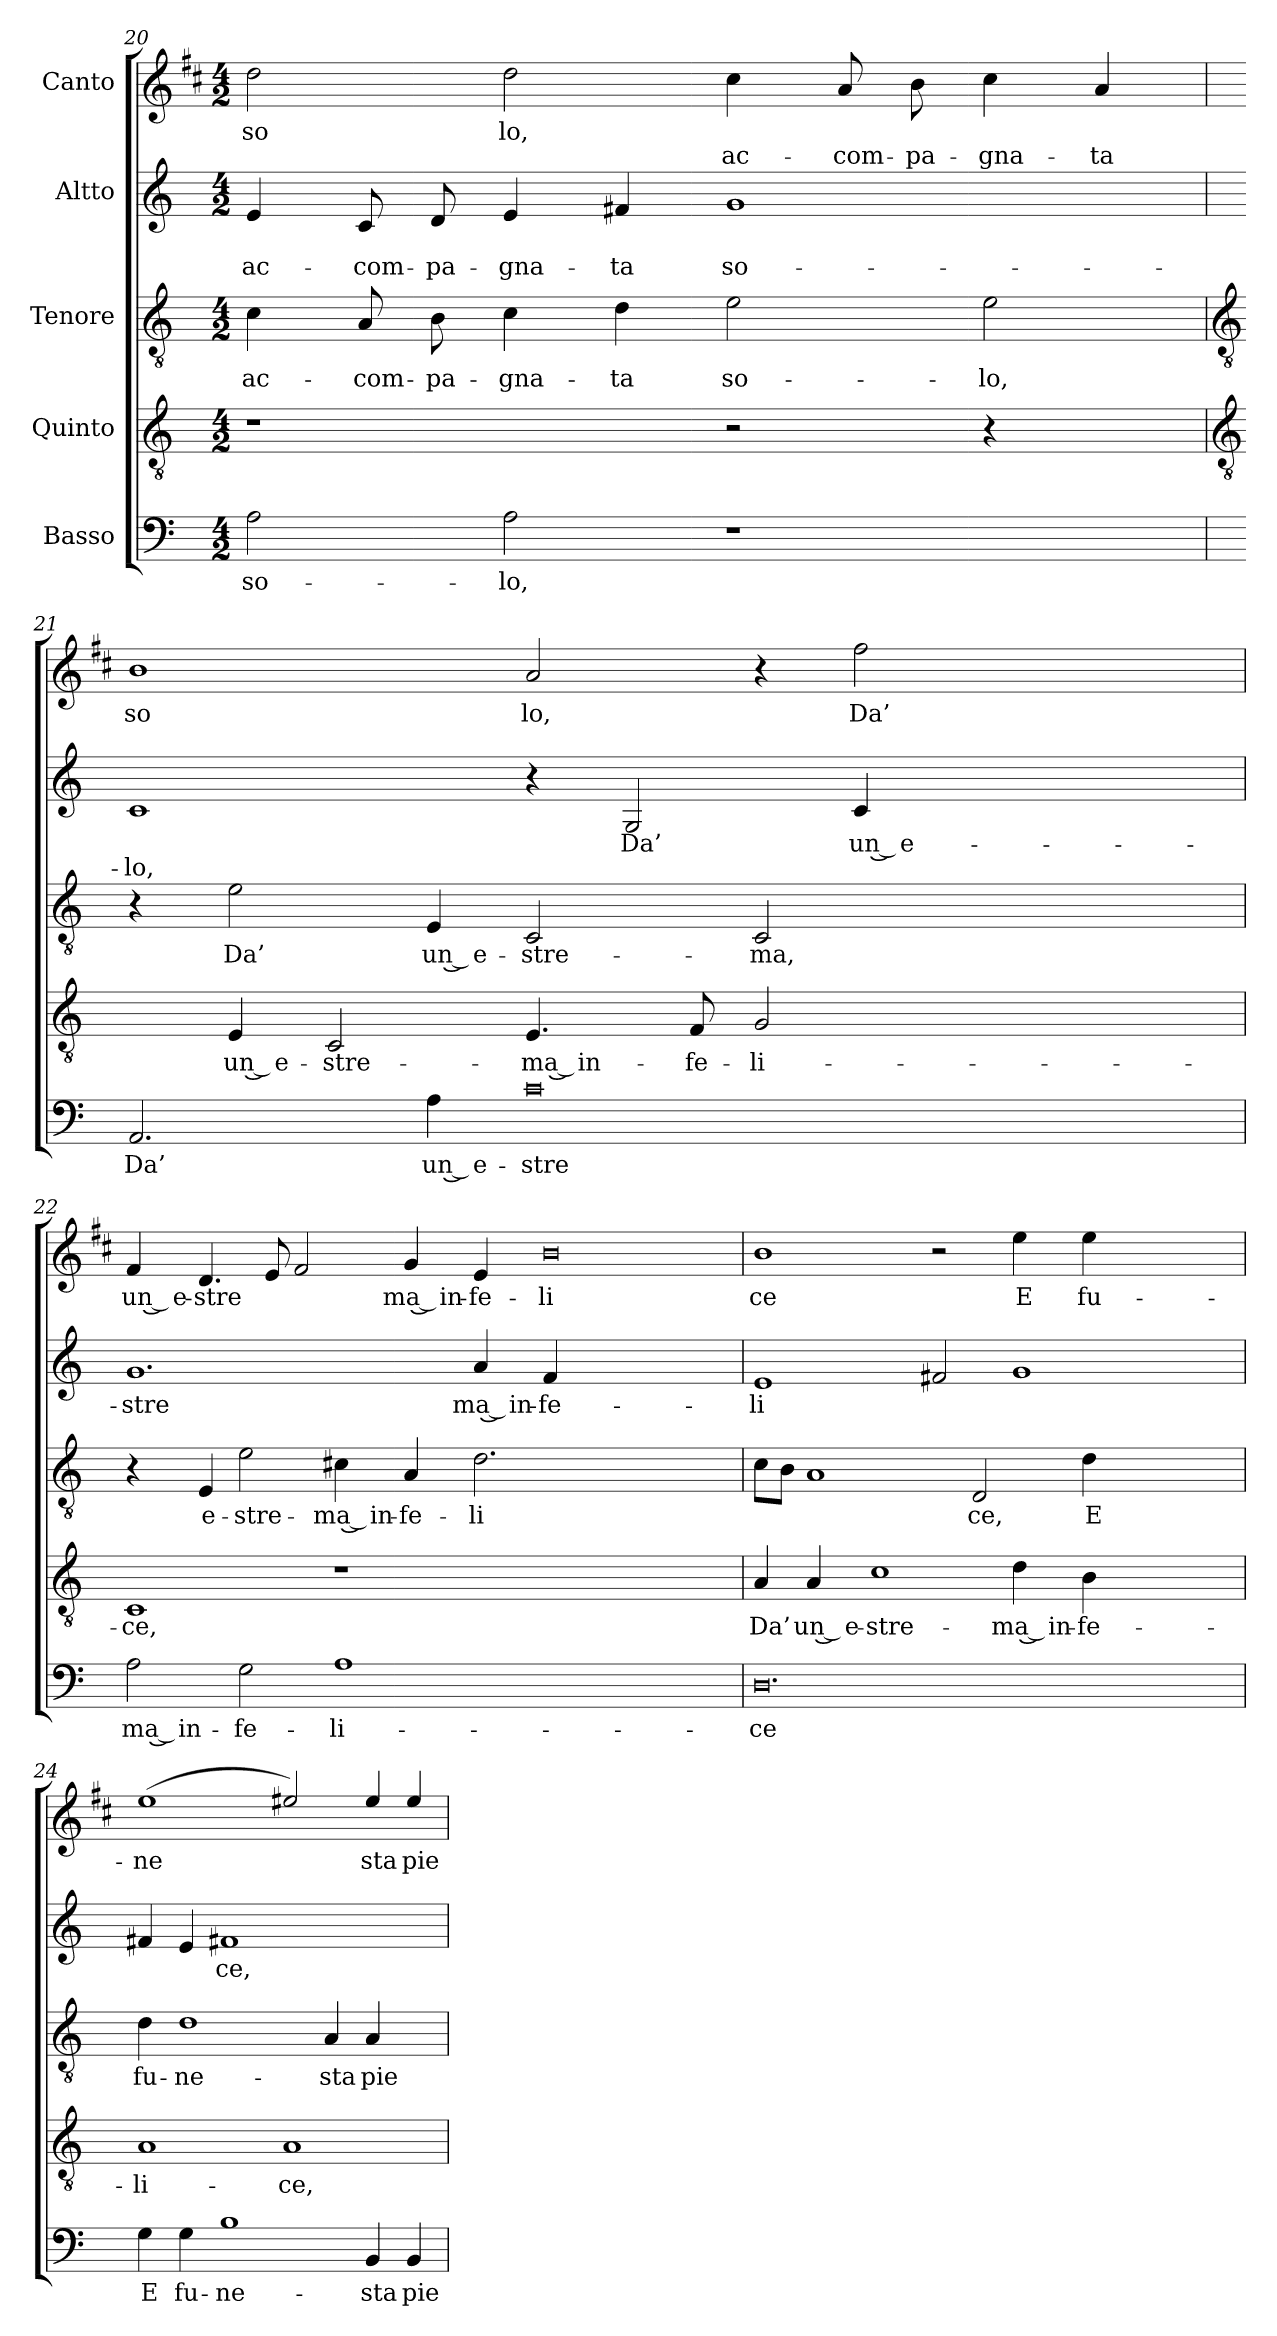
**kern	**text	**kern	**text	**kern	**text	**kern	**text	**text	**kern	**text	**text
*part5	*part5	*part4	*part4	*part3	*part3	*part2	*part2	*part2	*part1	*part1	*part1
*staff5	*staff5	*staff4	*staff4	*staff3	*staff3	*staff2	*staff2	*staff2	*staff1	*staff1	*staff1
*I"Basso	*	*I"Quinto	*	*I"Tenore	*	*I"Altto	*	*	*I"Canto	*	*
*clefF4	*	*clefGv2	*	*clefGv2	*	*clefG2	*	*	*clefG2	*	*
*	*	*	*	*	*	*	*	*	*ITrd1c2	*	*
*k[]	*	*k[]	*	*k[]	*	*k[]	*	*	*k[]	*	*
*C:	*	*C:	*	*C:	*	*C:	*	*	*C:	*	*
*M4/2	*	*M4/2	*	*M4/2	*	*M4/2	*	*	*M4/2	*	*
=20	=20	=20	=20	=20	=20	=20	=20	=20	=20	=20	=20
!	!LO:LY:b	!	!	!	!LO:LY:b	!	!	!LO:LY:b	!	!LO:LY:b	!
2A	so-	1r	.	4c	ac-	4e	.	ac-	2cc	so	.
!	!	!	!	!	!LO:LY:b	!	!	!LO:LY:b	!	!	!
.	.	.	.	8A	-com-	8c	.	-com-	.	.	.
!	!	!	!	!	!LO:LY:b	!	!	!LO:LY:b	!	!	!
.	.	.	.	8B	-pa-	8d	.	-pa-	.	.	.
!	!LO:LY:b	!	!	!	!LO:LY:b	!	!	!LO:LY:b	!	!LO:LY:b	!
2A	-lo,	.	.	4c	-gna-	4e	.	-gna-	2cc	lo,	.
!	!	!	!	!	!LO:LY:b	!	!	!LO:LY:b	!	!	!
.	.	.	.	4d	-ta	4f#X	.	-ta	.	.	.
!	!	!	!	!	!LO:LY:b	!	!	!LO:LY:b	!	!	!LO:LY:b
1r	.	2r	.	2e	so-	1g	.	so-	4b	.	ac-
!	!	!	!	!	!	!	!	!	!	!	!LO:LY:b
.	.	.	.	.	.	.	.	.	8g	.	-com-
!	!	!	!	!	!	!	!	!	!	!	!LO:LY:b
.	.	.	.	.	.	.	.	.	8a	.	-pa-
!	!	!	!	!	!LO:LY:b	!	!	!	!	!	!LO:LY:b
.	.	4r	.	2e	-lo,	.	.	.	4b	.	-gna-
!	!	!	!LO:LY:b	!	!	!	!	!	!	!	!LO:LY:b
.	.	[4eyy	Da’	.	.	.	.	.	4g	.	-ta
!!LO:LB:g=z
=21	=21	=21	=21	=21	=21	=21	=21	=21	=21	=21	=21
*	*	*clefGv2	*	*clefGv2	*	*	*	*	*	*	*
!	!LO:LY:b	!	!	!	!	!	!	!LO:LY:b	!	!LO:LY:b	!
2.AA	Da’	4eyy]	.	4r	.	1c	.	-lo,	1a	so	.
!	!	!	!LO:LY:b	!	!LO:LY:b	!	!	!	!	!	!
.	.	4E	un͜ e-	2e	Da’	.	.	.	.	.	.
!	!	!	!LO:LY:b	!	!	!	!	!	!	!	!
.	.	2C	-stre-	.	.	.	.	.	.	.	.
!	!LO:LY:b	!	!	!	!LO:LY:b	!	!	!	!	!	!
4A	un͜ e-	.	.	4E	un͜ e-	.	.	.	.	.	.
!	!LO:LY:b	!	!LO:LY:b	!	!LO:LY:b	!	!	!	!	!LO:LY:b	!
0c	-stre	4.E	-ma͜ in-	2C	-stre-	4r	.	.	2g	lo,	.
!	!	!	!	!	!	!	!LO:LY:b	!	!	!	!
.	.	.	.	.	.	2G	Da’	.	.	.	.
!	!	!	!LO:LY:b	!	!	!	!	!	!	!	!
.	.	8F	-fe-	.	.	.	.	.	.	.	.
!	!	!	!LO:LY:b	!	!LO:LY:b	!	!	!	!	!	!
.	.	2G	-li-	2C	-ma,	.	.	.	4r	.	.
!	!	!	!	!	!	!	!LO:LY:b	!	!	!LO:LY:b	!
.	.	.	.	.	.	4c	un͜ e-	.	2ee	Da’	.
.	.	1ryy	.	1ryy	.	1ryy	.	.	.	.	.
.	.	.	.	.	.	.	.	.	2.ryy	.	.
=22	=22	=22	=22	=22	=22	=22	=22	=22	=22	=22	=22
!	!LO:LY:b	!	!LO:LY:b	!	!	!	!LO:LY:b	!	!	!LO:LY:b	!
2A	ma͜ in-	1C	-ce,	4r	.	1.g	-stre	.	4e	un͜ e-	.
!	!	!	!	!	!LO:LY:b	!	!	!	!	!LO:LY:b	!
.	.	.	.	4E	e-	.	.	.	4.c	-stre	.
!	!LO:LY:b	!	!	!	!LO:LY:b	!	!	!	!	!	!
2G	-fe-	.	.	2e	-stre-	.	.	.	.	.	.
.	.	.	.	.	.	.	.	.	8d	.	.
.	.	.	.	.	.	.	.	.	2e	.	.
!	!LO:LY:b	!	!	!	!LO:LY:b	!	!	!	!	!	!
1A	-li-	1r	.	4c#X	-ma͜ in-	.	.	.	.	.	.
!	!	!	!	!	!LO:LY:b	!	!	!	!	!LO:LY:b	!
.	.	.	.	4A	-fe-	.	.	.	4f	ma͜ in-	.
!	!	!	!	!	!LO:LY:b	!	!LO:LY:b	!	!	!LO:LY:b	!
.	.	.	.	2.d	-li	4a	ma͜ in-	.	4d	-fe-	.
!	!	!	!	!	!	!	!LO:LY:b	!	!	!LO:LY:b	!
.	.	.	.	.	.	4f	-fe-	.	0a	-li	.
1..ryy	.	1..ryy	.	.	.	1..ryy	.	.	.	.	.
.	.	.	.	1.ryy	.	.	.	.	.	.	.
=23	=23	=23	=23	=23	=23	=23	=23	=23	=23	=23	=23
!	!LO:LY:b	!	!LO:LY:b	!	!	!	!LO:LY:b	!	!	!LO:LY:b	!
0.D	-ce	4A	Da’	8cL	.	1e	-li	.	1a	ce	.
.	.	.	.	8BJ	.	.	.	.	.	.	.
!	!	!	!LO:LY:b	!	!	!	!	!	!	!	!
.	.	4A	un͜ e-	1A	.	.	.	.	.	.	.
!	!	!	!LO:LY:b	!	!	!	!	!	!	!	!
.	.	1c	-stre-	.	.	.	.	.	.	.	.
.	.	.	.	.	.	2f#X	.	.	2r	.	.
!	!	!	!	!	!LO:LY:b	!	!	!	!	!	!
.	.	.	.	2D	ce,	.	.	.	.	.	.
!	!	!	!LO:LY:b	!	!	!	!	!	!	!LO:LY:b	!
.	.	4d	-ma͜ in-	.	.	1g	.	.	4dd	E	.
!	!	!	!LO:LY:b	!	!LO:LY:b	!	!	!	!	!LO:LY:b	!
.	.	4B	-fe-	4d	E	.	.	.	4dd	fu-	.
.	.	1ryy	.	1ryy	.	.	.	.	1ryy	.	.
.	.	.	.	.	.	2ryy	.	.	.	.	.
!!LO:LB:g=z
=24	=24	=24	=24	=24	=24	=24	=24	=24	=24	=24	=24
!	!LO:LY:b	!	!LO:LY:b	!	!LO:LY:b	!	!	!	!	!LO:LY:b	!
*	*	*	*	*	*	*	*	*	*^	*	*
4G	E	1A	-li-	4d	fu-	4f#X	.	.	(>1dd	0ryy	-ne	.
!	!LO:LY:b	!	!	!	!LO:LY:b	!	!	!	!	!	!	!
4G	fu-	.	.	1d	-ne-	4e	.	.	.	.	.	.
!	!LO:LY:b	!	!	!	!	!	!LO:LY:b	!	!	!	!	!
1B	-ne-	.	.	.	.	1f#X	ce,	.	.	.	.	.
!	!	!	!LO:LY:b	!	!	!	!	!	!	!	!	!
.	.	1A	-ce,	.	.	.	.	.	2dd#X)	.	.	.
!	!	!	!	!	!LO:LY:b	!	!	!	!	!	!	!
.	.	.	.	4A	-sta	.	.	.	.	.	.	.
!	!LO:LY:b	!	!	!	!LO:LY:b	!	!	!	!	!	!LO:LY:b	!
4BB	-sta	.	.	4A	pie-	2ryy	.	.	4dd#	.	sta	.
!	!LO:LY:b	!	!	!	!	!	!	!	!	!	!LO:LY:b	!
4BB	pie-	.	.	4ryy	.	.	.	.	4dd#	.	pie-	.
*	*	*	*	*	*	*	*	*	*v	*v	*	*
=	=	=	=	=	=	=	=	=	=	=	=
*-	*-	*-	*-	*-	*-	*-	*-	*-	*-	*-	*-
